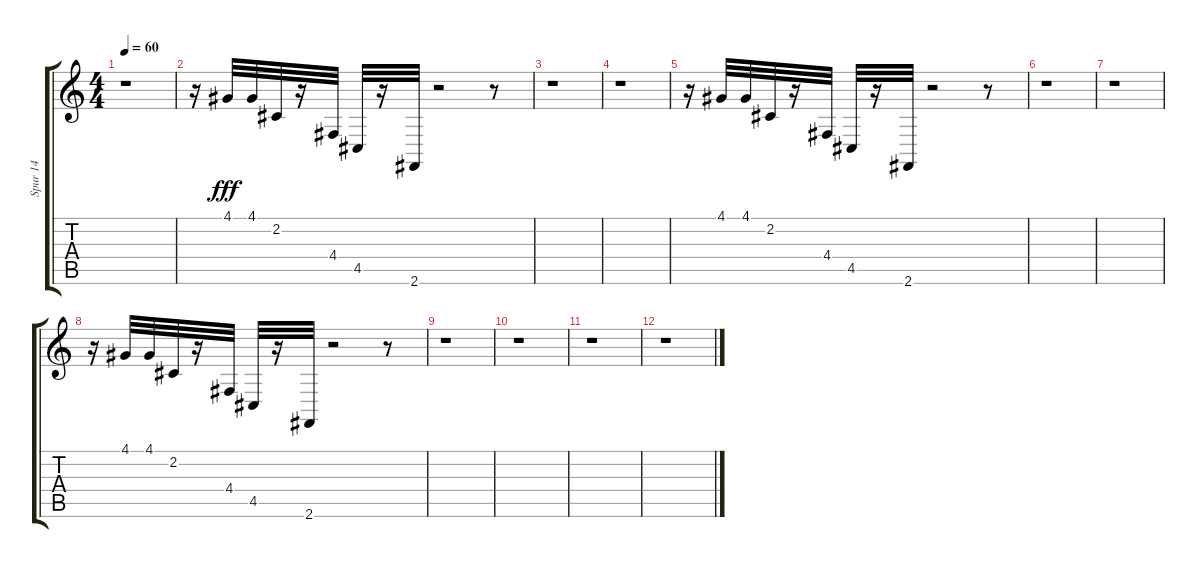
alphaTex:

\track ("Spur 14" "Spur 14") {instrument melodictom}
\staff {score tabs}
\tuning (E4 B3 G3 D3 A2 E2) {hide}
\ts (4 4)
\tempo 60
\clef g2
\ks c
r.1{dy fff} |
r.16 4.1.32{balance 16} 4.1.32 2.2.32{balance 8} r.16 4.4.32 4.5.32{balance 1} r.16 2.6.32 r.2 r.8 |
r.1 |
r.1 |
r.16 4.1.32{balance 16} 4.1.32 2.2.32{balance 8} r.16 4.4.32 4.5.32{balance 1} r.16 2.6.32 r.2 r.8 |
r.1 |
r.1 |
r.16 4.1.32{balance 16} 4.1.32 2.2.32{balance 8} r.16 4.4.32 4.5.32{balance 1} r.16 2.6.32 r.2 r.8 |
r.1 |
r.1 |
r.1 |
r.1
